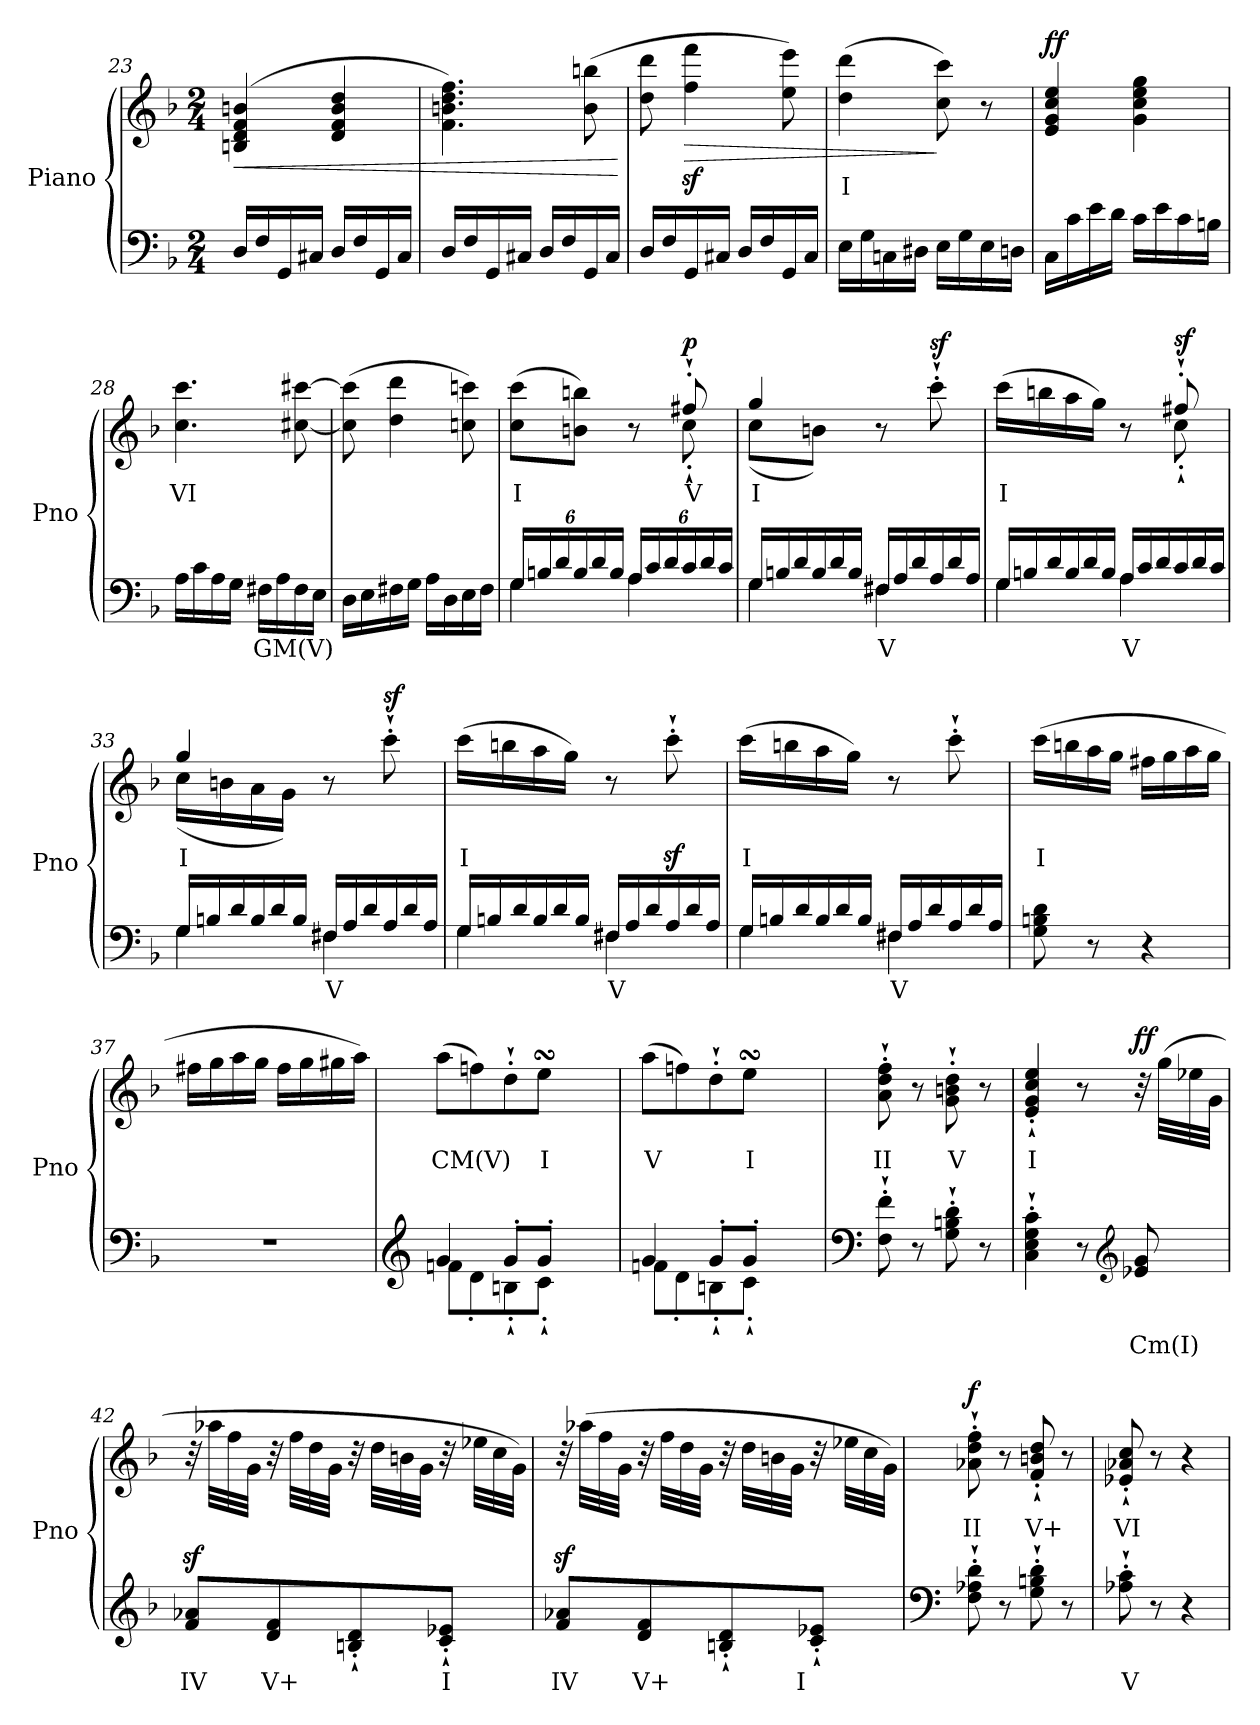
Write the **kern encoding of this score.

**kern	**text	**kern	**text	**dynam
*part1	*part1	*part1	*part1	*part1
*staff2	*staff2	*staff1	*staff1	*staff1/2
*I"Piano	*	*	*	*
*I'Pno	*	*	*	*
*clefF4	*	*clefG2	*	*
*k[b-]	*	*k[b-]	*	*
*M2/4	*	*M2/4	*	*
=23	=23	=23	=23	=23
!	!	!	!	!LO:HP:b
16D/LL	.	(>4Bn/ 4d/ 4f/ 4bn/	.	<
16F/	.	.	.	.
16GG/	.	.	.	.
16C#X/JJ	.	.	.	.
16D/LL	.	4d/ 4f/ 4b/ 4dd/	.	.
16F/	.	.	.	.
16GG/	.	.	.	.
16C#/JJ	.	.	.	.
!!LO:PB:g=z
=24	=24	=24	=24	=24
16D/LL	.	4.f\ 4.bn\ 4.dd\ 4.ff\)	.	.
16F/	.	.	.	.
16GG/	.	.	.	.
16C#X/JJ	.	.	.	.
16D/LL	.	.	.	.
16F/	.	.	.	.
16GG/	.	(>8b\ 8bbn\	.	.
16C#/JJ	.	.	.	.
.	.	.	.	[
=25	=25	=25	=25	=25
16D/LL	.	8dd\ 8ddd\	.	.
16F/	.	.	.	.
!	!	!	!	!LO:HP:b
16GG/	.	4ff\z< 4fff\z<	.	>
16C#X/JJ	.	.	.	.
16D/LL	.	.	.	.
16F/	.	.	.	.
16GG/	.	8ee\ 8eee\)	.	.
16C#/JJ	.	.	.	.
=26	=26	=26	=26	=26
!	!	!	!LO:LY:b	!
16E\LL	.	(>4dd\ 4ddd\	I	.
16G\	.	.	.	.
16Cn\	.	.	.	.
16D#X\JJ	.	.	.	.
16E\LL	.	8cc\ 8ccc\)	.	]
16G\	.	.	.	.
16E\	.	8r	.	.
16Dn\JJ	.	.	.	.
=27	=27	=27	=27	=27
!	!	!	!	!LO:DY:b
16C\LL	.	4e/ 4g/ 4cc/ 4ee/	.	ff
16c\	.	.	.	.
16e\	.	.	.	.
16d\JJ	.	.	.	.
16c\LL	.	4g\ 4cc\ 4ee\ 4gg\	.	.
16e\	.	.	.	.
16c\	.	.	.	.
16Bn\JJ	.	.	.	.
!!LO:LB:g=z
=28	=28	=28	=28	=28
!	!	!	!LO:LY:b	!
16A\LL	.	4.cc\ 4.ccc\	VI	.
16c\	.	.	.	.
16A\	.	.	.	.
16G\JJ	.	.	.	.
!	!LO:LY:b	!	!	!
16F#X\LL	GM(V)	.	.	.
16A\	.	.	.	.
16F#\	.	[8cc#X\ [8ccc#X\	.	.
16E\JJ	.	.	.	.
=29	=29	=29	=29	=29
16D\LL	.	(>8cc#\] 8ccc#\]	.	.
16E\	.	.	.	.
16F#X\	.	4dd\ 4ddd\	.	.
16G\JJ	.	.	.	.
16A\LL	.	.	.	.
16D\	.	.	.	.
16E\	.	8ccn\ 8cccn\)	.	.
16F#\JJ	.	.	.	.
=30	=30	=30	=30	=30
*Xbrackettup	*	*	*	*
*^	*	*	*	*
!	!	!	!	!LO:LY:b	!
*	*	*	*^	*	*
24G/LL	4G\	.	(>8cc\ 8ccc\L	4.ryy	I	.
24Bn/	.	.	.	.	.	.
24d/	.	.	.	.	.	.
24B/	.	.	8bn\ 8bbn\J)	.	.	.
24d/	.	.	.	.	.	.
24B/JJ	.	.	.	.	.	.
24A/LL	4A\	.	8r	.	.	.
24c/	.	.	.	.	.	.
24d/	.	.	.	.	.	.
!	!	!	!	!	!LO:LY:b	!LO:DY:b
24c/	.	.	8ff#X'`/	8cc'`\	V	p
24d/	.	.	.	.	.	.
24c/JJ	.	.	.	.	.	.
=31	=31	=31	=31	=31	=31	=31
*Xtuplet	*	*	*	*	*	*
!	!	!	!	!	!LO:LY:b	!
24G/LL	4G\	.	4gg/	(>8cc\L	I	.
24Bn/	.	.	.	.	.	.
24d/	.	.	.	.	.	.
24B/	.	.	.	8bn\J)	.	.
24d/	.	.	.	.	.	.
24B/JJ	.	.	.	.	.	.
!	!	!LO:LY:b	!	!	!	!
24F#X/LL	4F#X\	V	8r	4ryy	.	.
24A/	.	.	.	.	.	.
24d/	.	.	.	.	.	.
!	!	!	!	!	!	!LO:DY:b
24A/	.	.	8ccc'`\	.	.	sf
24d/	.	.	.	.	.	.
24A/JJ	.	.	.	.	.	.
!!LO:LB:g=z	!!
=32	=32	=32	=32	=32	=32	=32
!	!	!	!	!	!LO:LY:b	!
24G/LL	4G\	.	(>16ccc\LL	4.ryy	I	.
24Bn/	.	.	.	.	.	.
.	.	.	16bbn\	.	.	.
24d/	.	.	.	.	.	.
24B/	.	.	16aa\	.	.	.
24d/	.	.	.	.	.	.
.	.	.	16gg\JJ)	.	.	.
24B/JJ	.	.	.	.	.	.
!	!	!LO:LY:b	!	!	!	!
24A/LL	4A\	V	8r	.	.	.
24c/	.	.	.	.	.	.
24d/	.	.	.	.	.	.
!	!	!	!	!	!	!LO:DY:b
24c/	.	.	8ff#X'`/	8cc'`\	.	sf
24d/	.	.	.	.	.	.
24c/JJ	.	.	.	.	.	.
=33	=33	=33	=33	=33	=33	=33
!	!	!	!	!	!LO:LY:b	!
24G/LL	4G\	.	4gg/	(>16cc\LL	I	.
24Bn/	.	.	.	.	.	.
.	.	.	.	16bn\	.	.
24d/	.	.	.	.	.	.
24B/	.	.	.	16a\	.	.
24d/	.	.	.	.	.	.
.	.	.	.	16g\JJ)	.	.
24B/JJ	.	.	.	.	.	.
!	!	!LO:LY:b	!	!	!	!
24F#X/LL	4F#X\	V	8r	4ryy	.	.
24A/	.	.	.	.	.	.
24d/	.	.	.	.	.	.
!	!	!	!	!	!	!LO:DY:b
24A/	.	.	8ccc'`\	.	.	sf
24d/	.	.	.	.	.	.
24A/JJ	.	.	.	.	.	.
*	*	*	*v	*v	*	*
!!LO:LB:g=z
=34	=34	=34	=34	=34	=34
!	!	!	!	!LO:LY:b	!
24G/LL	4G\	.	(>16ccc\LL	I	.
24Bn/	.	.	.	.	.
.	.	.	16bbn\	.	.
24d/	.	.	.	.	.
24B/	.	.	16aa\	.	.
24d/	.	.	.	.	.
.	.	.	16gg\JJ)	.	.
24B/JJ	.	.	.	.	.
!	!	!LO:LY:b	!	!	!
24F#X/LL	4F#X\	V	8r	.	.
24A/	.	.	.	.	.
24d/	.	.	.	.	.
24A/	.	.	8cccz<'`\	.	.
24d/	.	.	.	.	.
24A/JJ	.	.	.	.	.
=35	=35	=35	=35	=35	=35
!	!	!	!	!LO:LY:b	!
24G/LL	4G\	.	(>16ccc\LL	I	.
24Bn/	.	.	.	.	.
.	.	.	16bbn\	.	.
24d/	.	.	.	.	.
24B/	.	.	16aa\	.	.
24d/	.	.	.	.	.
.	.	.	16gg\JJ)	.	.
24B/JJ	.	.	.	.	.
!	!	!LO:LY:b	!	!	!
24F#X/LL	4F#X\	V	8r	.	.
24A/	.	.	.	.	.
24d/	.	.	.	.	.
24A/	.	.	8ccc'`\	.	.
24d/	.	.	.	.	.
24A/JJ	.	.	.	.	.
*v	*v	*	*	*	*
=36	=36	=36	=36	=36
!	!	!	!LO:LY:b	!
8G\ 8Bn\ 8d\	.	(>16ccc\LL	I	.
.	.	16bbn\	.	.
8r	.	16aa\	.	.
.	.	16gg\JJ	.	.
4r	.	16ff#X\LL	.	.
.	.	16gg\	.	.
.	.	16aa\	.	.
.	.	16gg\JJ	.	.
!!LO:PB:g=z
=37	=37	=37	=37	=37
2r	.	16ff#X\LL	.	.
.	.	16gg\	.	.
.	.	16aa\	.	.
.	.	16gg\JJ	.	.
.	.	16ff#\LL	.	.
.	.	16gg\	.	.
.	.	16gg#X\	.	.
.	.	16aa\JJ)	.	.
=38	=38	=38	=38	=38
*clefG2	*	*	*	*
*^	*	*	*	*
!	!	!	!	!LO:LY:b	!
*	*	*	*^	*	*
4g/	8fn\L	.	(>8aa\L	4.ryy	CM(V)	.
.	8d'\	.	8ffn\)	.	.	.
8g'/L	8Bn'`\	.	8dd'`\	.	.	.
!	!	!	!	!	!LO:LY:b	!
8g'/J	8c'`\J	.	8eesSsS\J	64ffyy	I	.
.	.	.	.	64eeyy	.	.
.	.	.	.	32ddyy	.	.
.	.	.	.	16eeyy	.	.
=39	=39	=39	=39	=39	=39	=39
!	!	!	!	!	!LO:LY:b	!
4g/	8fn\L	.	(>8aa\L	4.ryy	V	.
.	8d'\	.	8ffn\)	.	.	.
8g'/L	8Bn'`\	.	8dd'`\	.	.	.
!	!	!	!	!	!LO:LY:b	!
8g'/J	8c'`\J	.	8eesSsS\J	64ffyy	I	.
.	.	.	.	64eeyy	.	.
.	.	.	.	32ddyy	.	.
.	.	.	.	16eeyy	.	.
*v	*v	*	*	*	*	*
*	*	*v	*v	*	*
=40	=40	=40	=40	=40
*clefF4	*	*	*	*
*	*	*^	*	*
!	!	!	!	!LO:LY:b	!
*	*	*v	*v	*	*
8F\'` 8f\'`	.	8a\'` 8dd\'` 8ff\'`	II	.
8r	.	8r	.	.
!	!	!	!LO:LY:b	!
8G\'` 8Bn\'` 8d\'`	.	8g\'` 8bn\'` 8dd\'`	V	.
8r	.	8r	.	.
=41	=41	=41	=41	=41
!	!	!	!LO:LY:b	!
4C\'` 4E\'` 4G\'` 4c\'`	.	4e/'` 4g/'` 4cc/'` 4ee/'`	I	.
8r	.	8r	.	.
*clefG2	*	*	*	*
!	!LO:LY:b	!	!	!LO:DY:b
8e-X/ 8g/	Cm(I)	32r	.	ff
.	.	(>32gg\LLL	.	.
.	.	32ee-X\	.	.
.	.	32g\JJJ	.	.
!!LO:LB:g=z
=42	=42	=42	=42	=42
!	!LO:LY:b	!	!	!
8f/z< 8a-X/z<L	IV	32r	.	.
.	.	32aa-X\LLL	.	.
.	.	32ff\	.	.
.	.	32g\JJJ	.	.
!	!LO:LY:b	!	!	!
8d/ 8f/	V+	32r	.	.
.	.	32ff\LLL	.	.
.	.	32dd\	.	.
.	.	32g\JJJ	.	.
8Bn/'` 8d/'`	.	32r	.	.
.	.	32dd\LLL	.	.
.	.	32bn\	.	.
.	.	32g\JJJ	.	.
!	!LO:LY:b	!	!	!
8c/'` 8e-X/'`J	I	32r	.	.
.	.	32ee-X\LLL	.	.
.	.	32cc\	.	.
.	.	32g\JJJ)	.	.
=43	=43	=43	=43	=43
!	!LO:LY:b	!	!	!
8f/z< 8a-X/z<L	IV	32r	.	.
.	.	(>32aa-X\LLL	.	.
.	.	32ff\	.	.
.	.	32g\JJJ	.	.
!	!LO:LY:b	!	!	!
8d/ 8f/	V+	32r	.	.
.	.	32ff\LLL	.	.
.	.	32dd\	.	.
.	.	32g\JJJ	.	.
8Bn/'` 8d/'`	.	32r	.	.
.	.	32dd\LLL	.	.
.	.	32bn\	.	.
.	.	32g\JJJ	.	.
!	!LO:LY:b	!	!	!
8c/'` 8e-X/'`J	I	32r	.	.
.	.	32ee-X\LLL	.	.
.	.	32cc\	.	.
.	.	32g\JJJ)	.	.
=44	=44	=44	=44	=44
*clefF4	*	*	*	*
!	!	!	!LO:LY:b	!LO:DY:b
8F\'` 8A-X\'` 8d\'`	.	8a-X\'` 8dd\'` 8ff\'`	II	f
8r	.	8r	.	.
!	!	!	!LO:LY:b	!
8G\'` 8Bn\'` 8d\'`	.	8f/'` 8bn/'` 8dd/'`	V+	.
8r	.	8r	.	.
=45	=45	=45	=45	=45
!	!LO:LY:b	!	!LO:LY:b	!
8A-X\'` 8c\'`	V	8e-X/'` 8a-X/'` 8cc/'`	VI	.
8r	.	8r	.	.
4r	.	4r	.	.
=	=	=	=	=
*-	*-	*-	*-	*-
